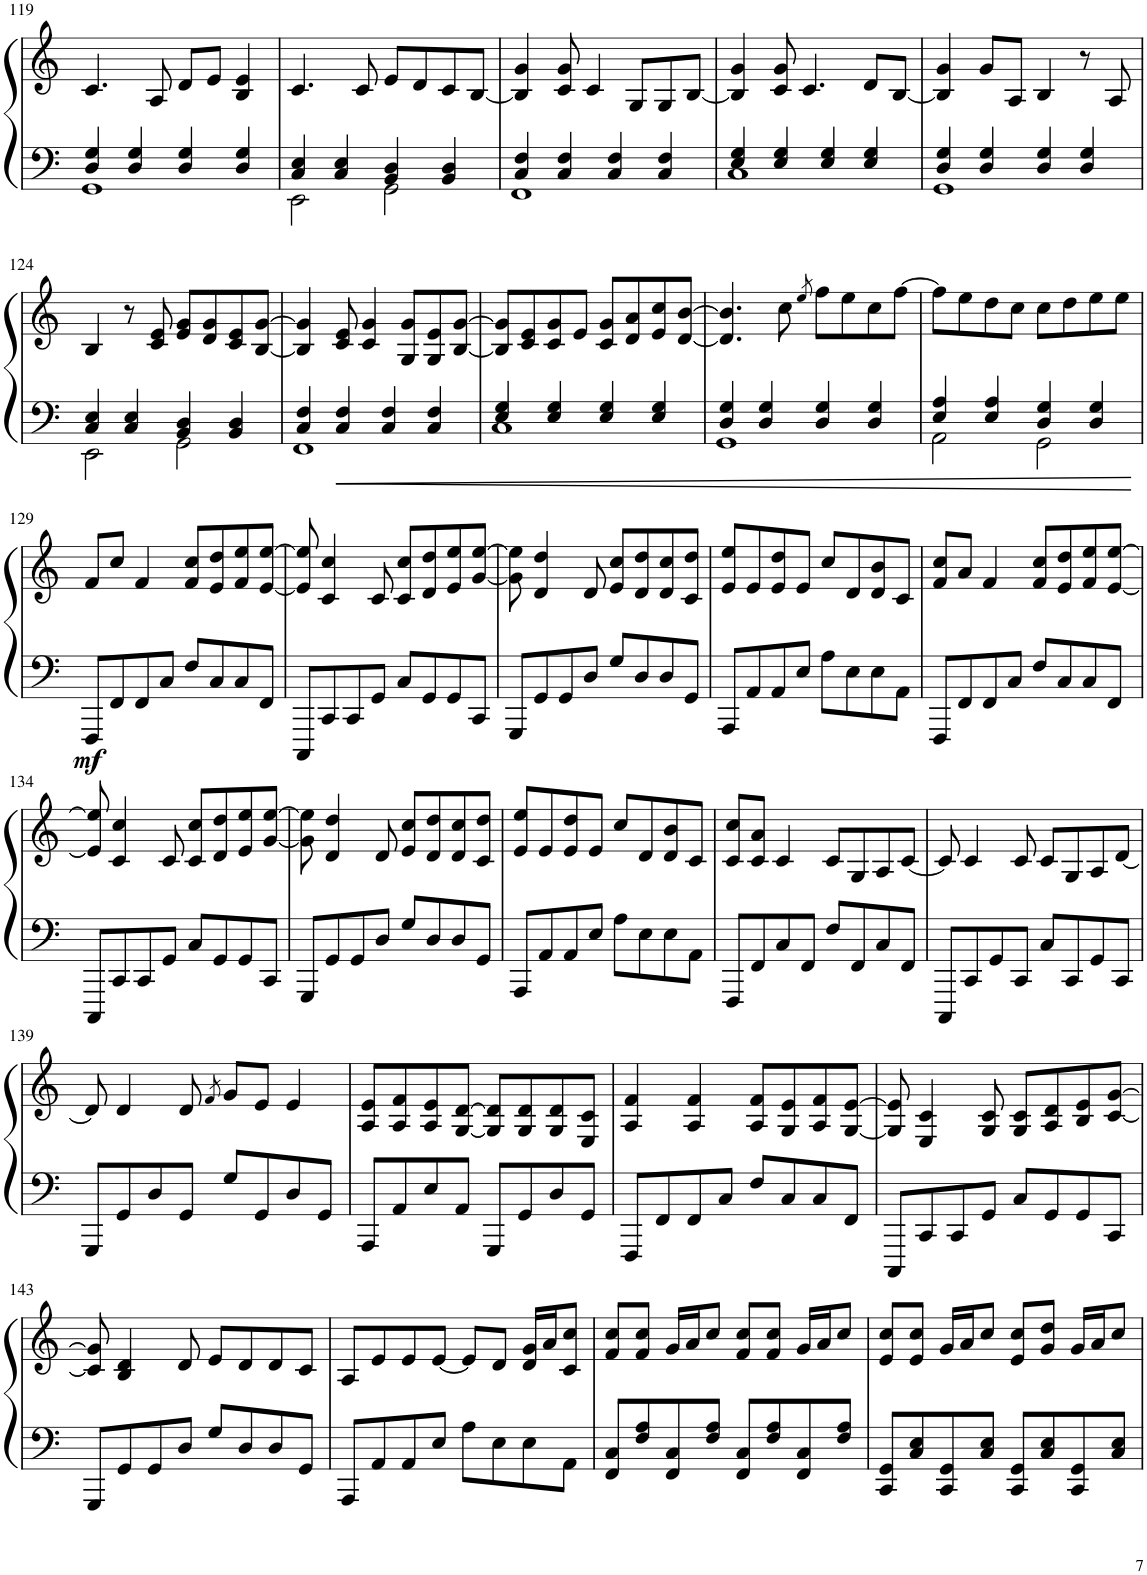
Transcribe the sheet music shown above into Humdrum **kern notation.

**kern	**kern	**dynam
*part1	*part1	*part1
*staff2	*staff1	*staff1/2
*I"Piano	*	*
*I'Pno.	*	*
!!LO:PB:g=z
*clefF4	*clefG2	*
*k[]	*k[]	*
*M4/4	*M4/4	*
=119	=119	=119
*^	*	*
4D/ 4G/	1GG	4.c/	.
4D/ 4G/	.	.	.
.	.	8A/	.
4D/ 4G/	.	8d/L	.
.	.	8e/J	.
4D/ 4G/	.	4B/ 4e/	.
=120	=120	=120	=120
4C/ 4E/	2EE\	4.c/	.
4C/ 4E/	.	.	.
.	.	8c/	.
4BB/ 4D/	2GG\	8e/L	.
.	.	8d/	.
4BB/ 4D/	.	8c/	.
.	.	[8B/J	.
=121	=121	=121	=121
4C/ 4F/	1FF	4B/] 4g/	.
4C/ 4F/	.	8c/ 8g/	.
.	.	4c/	.
4C/ 4F/	.	.	.
.	.	8G/L	.
4C/ 4F/	.	8G/	.
.	.	[8B/J	.
=122	=122	=122	=122
4E/ 4G/	1C	4B/] 4g/	.
4E/ 4G/	.	8c/ 8g/	.
.	.	4.c/	.
4E/ 4G/	.	.	.
4E/ 4G/	.	8d/L	.
.	.	[8B/J	.
=123	=123	=123	=123
4D/ 4G/	1GG	4B/] 4g/	.
4D/ 4G/	.	8g/L	.
.	.	8A/J	.
4D/ 4G/	.	4B/	.
4D/ 4G/	.	8r	.
.	.	8A/	.
!!LO:LB:g=z
=124	=124	=124	=124
4C/ 4E/	2EE\	4B/	.
4C/ 4E/	.	8r	.
.	.	8c/ 8e/	.
4BB/ 4D/	2GG\	8e/ 8g/L	.
.	.	8d/ 8g/	.
4BB/ 4D/	.	8c/ 8e/	.
.	.	[8B/ [8g/J	.
=125	=125	=125	=125
4C/ 4F/	1FF	4B/] 4g/]	.
4C/ 4F/	.	8c/ 8e/	.
.	.	4c/ 4g/	.
4C/ 4F/	.	.	.
.	.	8G/ 8g/L	.
4C/ 4F/	.	8G/ 8e/	.
.	.	[8B/ [8g/J	.
=126	=126	=126	=126
4E/ 4G/	1C	8B/] 8g/]L	.
.	.	8c/ 8e/	.
4E/ 4G/	.	8c/ 8g/	.
.	.	8e/J	.
4E/ 4G/	.	8c/ 8g/L	.
.	.	8d/ 8a/	.
4E/ 4G/	.	8e/ 8cc/	.
.	.	[8d/ [8b/J	.
=127	=127	=127	=127
4D/ 4G/	1GG	4.d/] 4.b/]	.
4D/ 4G/	.	.	.
.	.	8cc\	.
.	.	8qee/	.
4D/ 4G/	.	8ff\L	.
.	.	8ee\	.
4D/ 4G/	.	8cc\	.
.	.	[8ff\J	.
=128	=128	=128	=128
4E/ 4A/	2AA\	8ff\L]	.
.	.	8ee\	.
4E/ 4A/	.	8dd\	.
.	.	8cc\J	.
4D/ 4G/	2GG\	8cc\L	.
.	.	8dd\	.
4D/ 4G/	.	8ee\	.
.	.	8ee\J	.
*v	*v	*	*
!!LO:LB:g=z
=129	=129	=129
!	!	!LO:DY:b=2
8FFF/L	8f/L	mf
8FF/	8cc/J	.
8FF/	4f/	.
8C/J	.	.
8F/L	8f/ 8cc/L	.
8C/	8e/ 8dd/	.
8C/	8f/ 8ee/	.
8FF/J	[8e/ [8ee/J	.
=130	=130	=130
8CCC/L	8e/] 8ee/]	.
8CC/	4c/ 4cc/	.
8CC/	.	.
8GG/J	8c/	.
8C/L	8c/ 8cc/L	.
8GG/	8d/ 8dd/	.
8GG/	8e/ 8ee/	.
8CC/J	[8g/ [8ee/J	.
=131	=131	=131
8GGG/L	8g\] 8ee\]	.
8GG/	4d/ 4dd/	.
8GG/	.	.
8D/J	8d/	.
8G/L	8e/ 8cc/L	.
8D/	8d/ 8dd/	.
8D/	8d/ 8cc/	.
8GG/J	8c/ 8dd/J	.
=132	=132	=132
8AAA/L	8e/ 8ee/L	.
8AA/	8e/	.
8AA/	8e/ 8dd/	.
8E/J	8e/J	.
8A\L	8cc/L	.
8E\	8d/	.
8E\	8d/ 8b/	.
8AA\J	8c/J	.
=133	=133	=133
8FFF/L	8f/ 8cc/L	.
8FF/	8a/J	.
8FF/	4f/	.
8C/J	.	.
8F/L	8f/ 8cc/L	.
8C/	8e/ 8dd/	.
8C/	8f/ 8ee/	.
8FF/J	[8e/ [8ee/J	.
!!LO:LB:g=z
=134	=134	=134
8CCC/L	8e/] 8ee/]	.
8CC/	4c/ 4cc/	.
8CC/	.	.
8GG/J	8c/	.
8C/L	8c/ 8cc/L	.
8GG/	8d/ 8dd/	.
8GG/	8e/ 8ee/	.
8CC/J	[8g/ [8ee/J	.
=135	=135	=135
8GGG/L	8g\] 8ee\]	.
8GG/	4d/ 4dd/	.
8GG/	.	.
8D/J	8d/	.
8G/L	8e/ 8cc/L	.
8D/	8d/ 8dd/	.
8D/	8d/ 8cc/	.
8GG/J	8c/ 8dd/J	.
=136	=136	=136
8AAA/L	8e/ 8ee/L	.
8AA/	8e/	.
8AA/	8e/ 8dd/	.
8E/J	8e/J	.
8A\L	8cc/L	.
8E\	8d/	.
8E\	8d/ 8b/	.
8AA\J	8c/J	.
=137	=137	=137
8FFF/L	8c/ 8cc/L	.
8FF/	8c/ 8a/J	.
8C/	4c/	.
8FF/J	.	.
8F/L	8c/L	.
8FF/	8G/	.
8C/	8A/	.
8FF/J	[8c/J	.
=138	=138	=138
8CCC/L	8c/]	.
8CC/	4c/	.
8GG/	.	.
8CC/J	8c/	.
8C/L	8c/L	.
8CC/	8G/	.
8GG/	8A/	.
8CC/J	[8d/J	.
!!LO:LB:g=z
=139	=139	=139
8GGG/L	8d/]	.
8GG/	4d/	.
8D/	.	.
8GG/J	8d/	.
.	8qf/	.
8G/L	8g/L	.
8GG/	8e/J	.
8D/	4e/	.
8GG/J	.	.
=140	=140	=140
8AAA/L	8A/ 8e/L	.
8AA/	8A/ 8f/	.
8E/	8A/ 8e/	.
8AA/J	[8G/ [8d/J	.
8GGG/L	8G/] 8d/]L	.
8GG/	8G/ 8d/	.
8D/	8G/ 8d/	.
8GG/J	8E/ 8c/J	.
=141	=141	=141
8FFF/L	4A/ 4f/	.
8FF/	.	.
8FF/	4A/ 4f/	.
8C/J	.	.
8F/L	8A/ 8f/L	.
8C/	8G/ 8e/	.
8C/	8A/ 8f/	.
8FF/J	[8G/ [8e/J	.
=142	=142	=142
8CCC/L	8G/] 8e/]	.
8CC/	4E/ 4c/	.
8CC/	.	.
8GG/J	8G/ 8c/	.
8C/L	8G/ 8c/L	.
8GG/	8A/ 8d/	.
8GG/	8B/ 8e/	.
8CC/J	[8c/ [8g/J	.
!!LO:LB:g=z
=143	=143	=143
8GGG/L	8c/] 8g/]	.
8GG/	4B/ 4d/	.
8GG/	.	.
8D/J	8d/	.
8G/L	8e/L	.
8D/	8d/	.
8D/	8d/	.
8GG/J	8c/J	.
=144	=144	=144
8AAA/L	8A/L	.
8AA/	8e/	.
8AA/	8e/	.
8E/J	[8e/J	.
8A\L	8e/L]	.
8E\	8d/J	.
8E\	16d/ 16g/LL	.
.	16a/J	.
8AA\J	8c/ 8cc/J	.
=145	=145	=145
8FF/ 8C/L	8f/ 8cc/L	.
8F/ 8A/	8f/ 8cc/J	.
8FF/ 8C/	16g/LL	.
.	16a/J	.
8F/ 8A/J	8cc/J	.
8FF/ 8C/L	8f/ 8cc/L	.
8F/ 8A/	8f/ 8cc/J	.
8FF/ 8C/	16g/LL	.
.	16a/J	.
8F/ 8A/J	8cc/J	.
=146	=146	=146
8CC/ 8GG/L	8e/ 8cc/L	.
8C/ 8E/	8e/ 8cc/J	.
8CC/ 8GG/	16g/LL	.
.	16a/J	.
8C/ 8E/J	8cc/J	.
8CC/ 8GG/L	8e/ 8cc/L	.
8C/ 8E/	8g/ 8dd/J	.
8CC/ 8GG/	16g/LL	.
.	16a/J	.
8C/ 8E/J	8cc/J	.
=	=	=
*-	*-	*-
